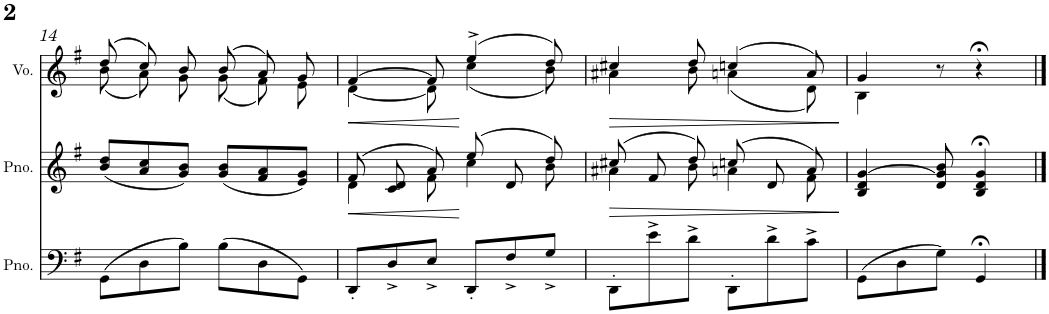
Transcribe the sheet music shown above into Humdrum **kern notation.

**kern	**kern	**dynam	**kern	**dynam
*part3	*part2	*part2	*part1	*part1
*staff3	*staff2	*staff2	*staff1	*staff1
*I"Piano	*I"Piano	*	*I"Voice	*
*I'Pno.	*I'Pno.	*	*I'Vo.	*
!!LO:PB:g=z
*clefF4	*clefG2	*	*clefG2	*
*k[f#]	*k[f#]	*	*k[f#]	*
*M6/8	*M6/8	*	*M6/8	*
=14	=14	=14	=14	=14
*	*	*	*^	*
(8GG\L	(8b/ 8dd/L	.	(8dd/L	(8b\L	.
8D\	8a/ 8cc/	.	8cc/)	8a\)	.
8B\J)	8g/ 8b/J)	.	8b/J	8g\J	.
(8B\L	(8g/ 8b/L	.	(8b/L	(8g\L	.
8D\	8f#/ 8a/	.	8a/)	8f#\)	.
8GG\J)	8e/ 8g/J)	.	8g/J	8e\J	.
=15	=15	=15	=15	=15	=15
!	!	!LO:HP:b	!	!	!LO:HP:b
*	*^	*	*	*	*
8DD'/L	(8f#/	4d\	<	[4f#/	[4d\	<
8D^/	8c/ 8d/	.	.	.	.	.
8E^/J	8a/)	8f#\	.	8f#/]	8d\]	.
8DD'/L	(8ee/	4cc\	[	(4ee^/	(4cc\	[
8F#^/	8d/	.	.	.	.	.
8G^/J	8dd/)	8b\	.	8dd/)	8b\)	.
=16	=16	=16	=16	=16	=16	=16
!	!	!	!LO:HP:b	!	!	!LO:HP:b
8DD'\L	(8cc#X/	4a#X\	>	4cc#X/	4a#X\	>
8e^\	8f#/	.	.	.	.	.
8d^\J	8dd/)	8b\	.	8dd/	8b\	.
8DD'\L	(8ccn/	4an\	.	(4ccn/	(4an\	.
8d^\	8d/	.	.	.	.	.
8c^\J	8a/)	8f#\	.	8a/)	8d\)	.
*	*v	*v	*	*	*	*
*	*	*	*v	*v	*
.	.	]	.	]
=17	=17	=17	=17	=17
*	*	*	*^	*
(8GG\L	4B/ 4d/ [4g/	.	4g/	4B\	.
8D\	.	.	.	.	.
8G\J)	8d/ 8g/] 8b/	.	8r	4.ryy	.
4GG;</	4B/;< 4d/;< 4g/;<	.	4r;<	.	.
*	*	*	*v	*v	*
==	==	==	==	==
*-	*-	*-	*-	*-
